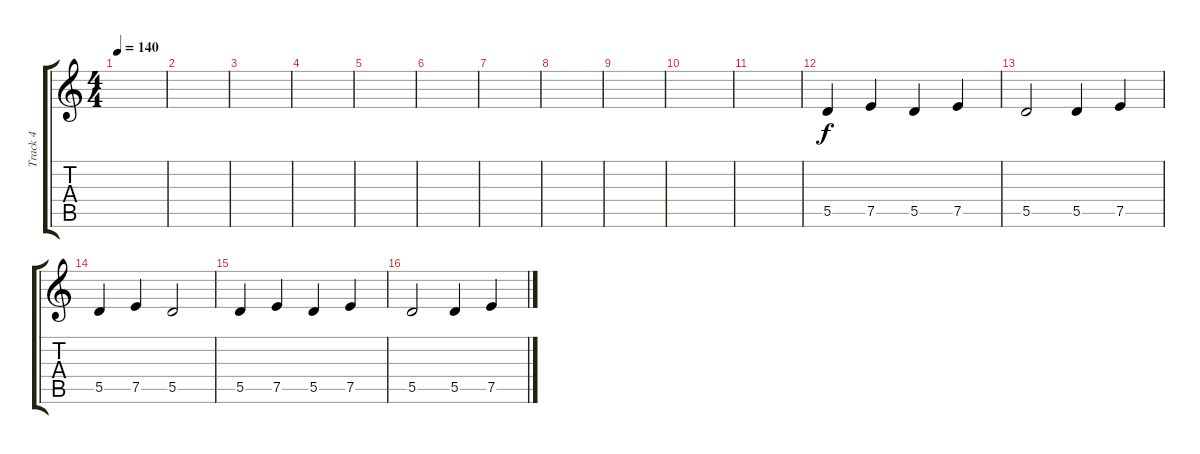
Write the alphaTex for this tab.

\track ("Track 4" "Track 4") {instrument overdrivenguitar}
\staff {score tabs}
\tuning (E4 B3 G3 D3 A2 E2) {hide}
\ts (4 4)
\tempo 140
\clef g2
\ks c
|
|
|
|
|
|
|
|
|
|
|
5.5.4 7.5.4 5.5.4 7.5.4 |
5.5.2 5.5.4 7.5.4 |
5.5.4 7.5.4 5.5.2 |
5.5.4 7.5.4 5.5.4 7.5.4 |
5.5.2 5.5.4{volume 12} 7.5.4
